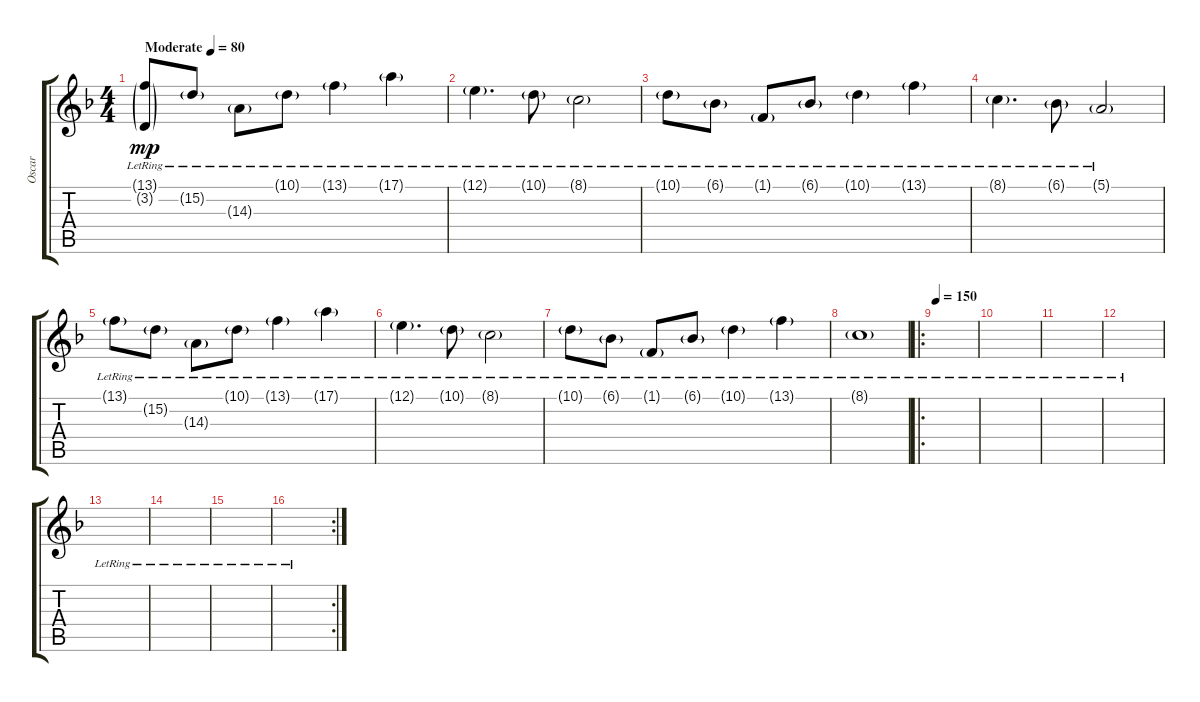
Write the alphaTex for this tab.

\track ("Oscar" "Oscar") {instrument musicbox}
\staff {score tabs}
\tuning (E4 B3 G3 D3 A2 E2) {hide}
\ts (4 4)
\tempo (80 "Moderate")
\clef g2
\ks dminor
(13.1{g lr} 3.2{g}).8{dy mp instrument musicbox} 15.2{g lr}.8 14.3{g lr}.8 10.1{g lr}.8 13.1{g lr}.4 17.1{g lr}.4 |
12.1{g lr}.4{d} 10.1{g lr}.8 8.1{g lr}.2 |
10.1{g lr}.8 6.1{g lr}.8 1.1{g lr}.8 6.1{g lr}.8 10.1{g lr}.4 13.1{g lr}.4 |
8.1{g lr}.4{d} 6.1{g lr}.8 5.1{g lr}.2 |
13.1{g lr}.8 15.2{g lr}.8 14.3{g lr}.8 10.1{g lr}.8 13.1{g lr}.4 17.1{g lr}.4 |
12.1{g lr}.4{d} 10.1{g lr}.8 8.1{g lr}.2 |
10.1{g lr}.8 6.1{g lr}.8 1.1{g lr}.8 6.1{g lr}.8 10.1{g lr}.4 13.1{g lr}.4 |
8.1{g lr}.1 |
\ro
\tempo 150
|
|
|
|
|
|
|
\rc 2
